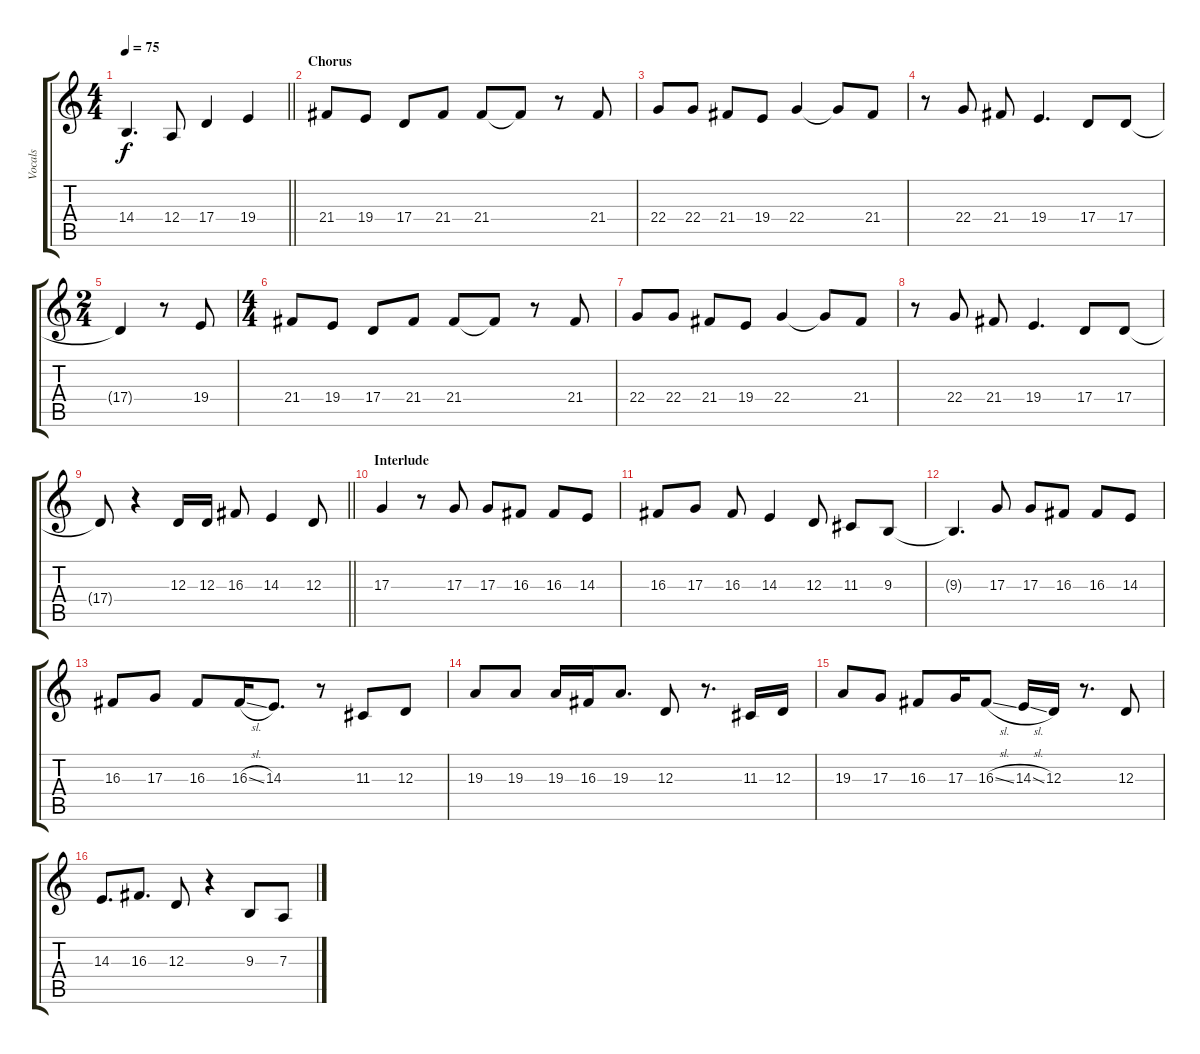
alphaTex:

\track ("Vocals" "Vocals") {mute instrument lead2sawtooth}
\staff {score tabs}
\tuning (B3 Gb3 D3 A2 E2 B1) {hide}
\ts (4 4)
\tempo 75
\clef g2
\barLineRight lightlight
\ks c
14.4{t}.4{d dy f} 12.4.8 17.4.4 19.4.4 |
\section ("" "Chorus")
21.4.8 19.4.8 17.4.8 21.4.8 21.4.8 21.4{t}.8 r.8 21.4.8 |
22.4.8 22.4.8 21.4.8 19.4.8 22.4.4 22.4{t}.8 21.4.8 |
r.8 22.4.8 21.4.8 19.4.4{d} 17.4.8 17.4.8 |
\ts (2 4)
17.4{t}.4 r.8 19.4.8 |
\ts (4 4)
21.4.8 19.4.8 17.4.8 21.4.8 21.4.8 21.4{t}.8 r.8 21.4.8 |
22.4.8 22.4.8 21.4.8 19.4.8 22.4.4 22.4{t}.8 21.4.8 |
r.8 22.4.8 21.4.8 19.4.4{d} 17.4.8 17.4.8 |
\barLineRight lightlight
17.4{t}.8 r.4 12.3.16 12.3.16 16.3.8 14.3.4 12.3.8 |
\section ("" "Interlude")
17.3.4 r.8 17.3.8 17.3.8 16.3.8 16.3.8 14.3.8 |
16.3.8 17.3.8 16.3.8 14.3.4 12.3.8 11.3.8 9.3.8 |
9.3{t}.4{d} 17.3.8 17.3.8 16.3.8 16.3.8 14.3.8 |
16.3.8 17.3.8 16.3.8 16.3{sl}.16 14.3.8{d} r.8 11.3.8 12.3.8 |
19.3.8 19.3.8 19.3.16 16.3.16 19.3.8{d} 12.3.8 r.8{d} 11.3.16 12.3.16 |
19.3.8 17.3.8 16.3.8 17.3.16 16.3{sl}.8 14.3{sl}.16 12.3.16 r.8{d} 12.3.8 |
14.3.8{d} 16.3.8{d} 12.3.8 r.4 9.3.8 7.3.8
